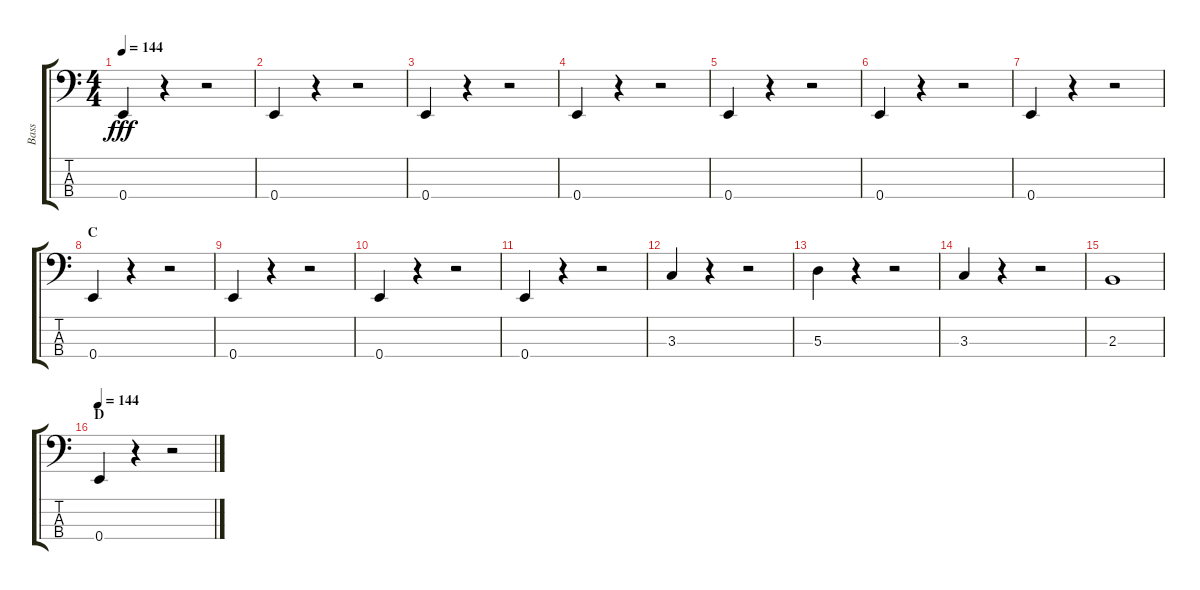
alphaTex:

\track ("Bass" "Bass") {instrument electricbassfinger}
\staff {score tabs}
\tuning (G2 D2 A1 E1) {hide}
\ts (4 4)
\tempo 144
\clef f4
\ks c
0.4.4{dy fff} r.4 r.2 |
0.4.4 r.4 r.2 |
0.4.4 r.4 r.2 |
0.4.4 r.4 r.2 |
0.4.4 r.4 r.2 |
0.4.4 r.4 r.2 |
0.4.4 r.4 r.2 |
\section ("" "C")
0.4.4 r.4 r.2 |
0.4.4 r.4 r.2 |
0.4.4 r.4 r.2 |
0.4.4 r.4 r.2 |
3.3.4 r.4 r.2 |
5.3.4 r.4 r.2 |
3.3.4 r.4 r.2 |
2.3.1 |
\section ("" "D")
\tempo 144
0.4.4 r.4 r.2
